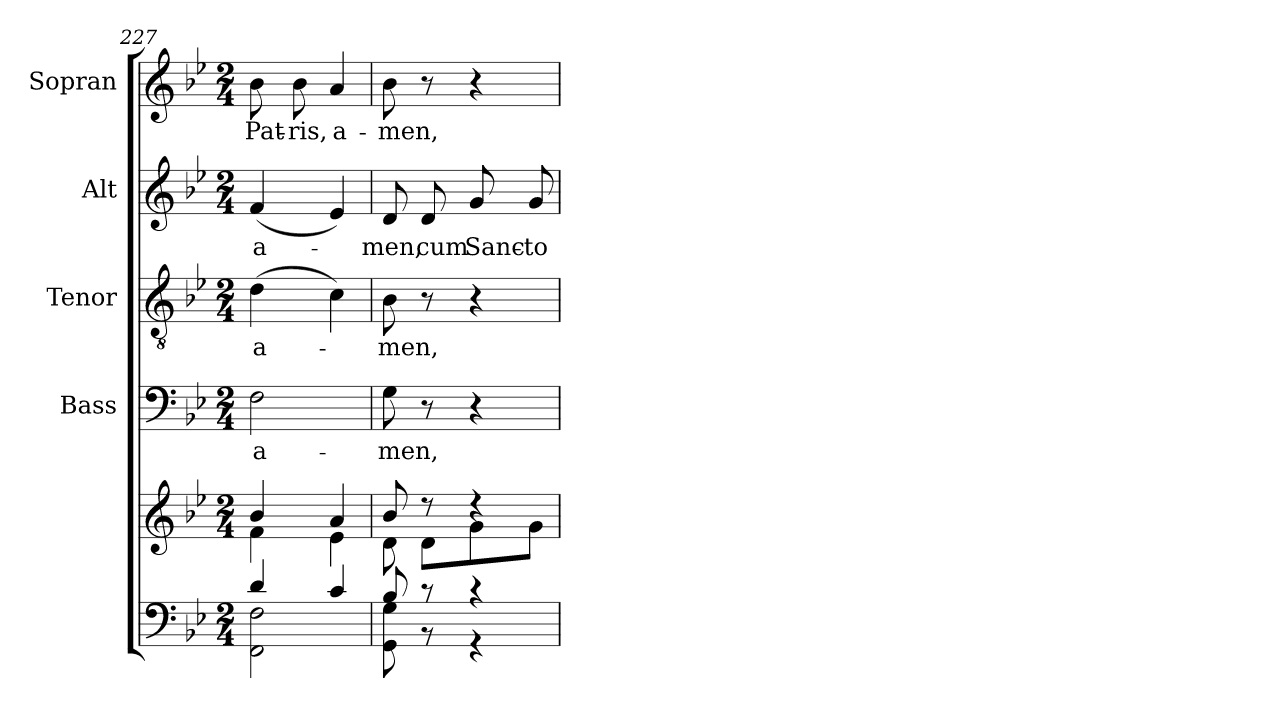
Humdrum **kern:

**kern	**kern	**kern	**text	**kern	**text	**kern	**text	**kern	**text
*part5	*part5	*part4	*part4	*part3	*part3	*part2	*part2	*part1	*part1
*staff6	*staff5	*staff4	*staff4	*staff3	*staff3	*staff2	*staff2	*staff1	*staff1
*	*	*I"Bass	*	*I"Tenor	*	*I"Alt	*	*I"Sopran	*
*	*	*I'B.	*	*I'T.	*	*I'A.	*	*I'S.	*
*clefF4	*clefG2	*clefF4	*	*clefGv2	*	*clefG2	*	*clefG2	*
*k[b-e-]	*k[b-e-]	*k[b-e-]	*	*k[b-e-]	*	*k[b-e-]	*	*k[b-e-]	*
*B-:	*B-:	*B-:	*	*B-:	*	*B-:	*	*B-:	*
*M2/4	*M2/4	*M2/4	*	*M2/4	*	*M2/4	*	*M2/4	*
=227	=227	=227	=227	=227	=227	=227	=227	=227	=227
*^	*^	*	*	*	*	*	*	*	*
!	!	!	!	!	!LO:LY:b	!	!LO:LY:b	!	!LO:LY:b	!	!LO:LY:b
4d/	2FF\ 2F\	4b-/	4f\	2F\	a-	(>4d\	a-	(<4f/	a-	8b-\	Pat-
!	!	!	!	!	!	!	!	!	!	!	!LO:LY:b
.	.	.	.	.	.	.	.	.	.	8b-\	-ris,
!	!	!	!	!	!	!	!	!	!	!	!LO:LY:b
4c/	.	4a/	4e-\	.	.	4c\)	.	4e-/)	.	4a/	a-
=228	=228	=228	=228	=228	=228	=228	=228	=228	=228	=228	=228
!	!	!	!	!	!LO:LY:b	!	!LO:LY:b	!	!LO:LY:b	!	!LO:LY:b
8B-/	8GG\ 8G\	8b-/	8d\	8G\	-men,	8B-\	-men,	8d/	-men,	8b-\	-men,
!	!	!	!	!	!	!	!	!	!LO:LY:b	!	!
8r	8r	8rcc	8d\L	8r	.	8r	.	8d/	cum	8r	.
!	!	!	!	!	!	!	!	!	!LO:LY:b	!	!
4r	4r	4rdd	8g\	4r	.	4r	.	8g/	Sanc-	4r	.
!	!	!	!	!	!	!	!	!	!LO:LY:b	!	!
.	.	.	8g\J	.	.	.	.	8g/	-to	.	.
*v	*v	*	*	*	*	*	*	*	*	*	*
*	*v	*v	*	*	*	*	*	*	*	*
=	=	=	=	=	=	=	=	=	=
*-	*-	*-	*-	*-	*-	*-	*-	*-	*-
